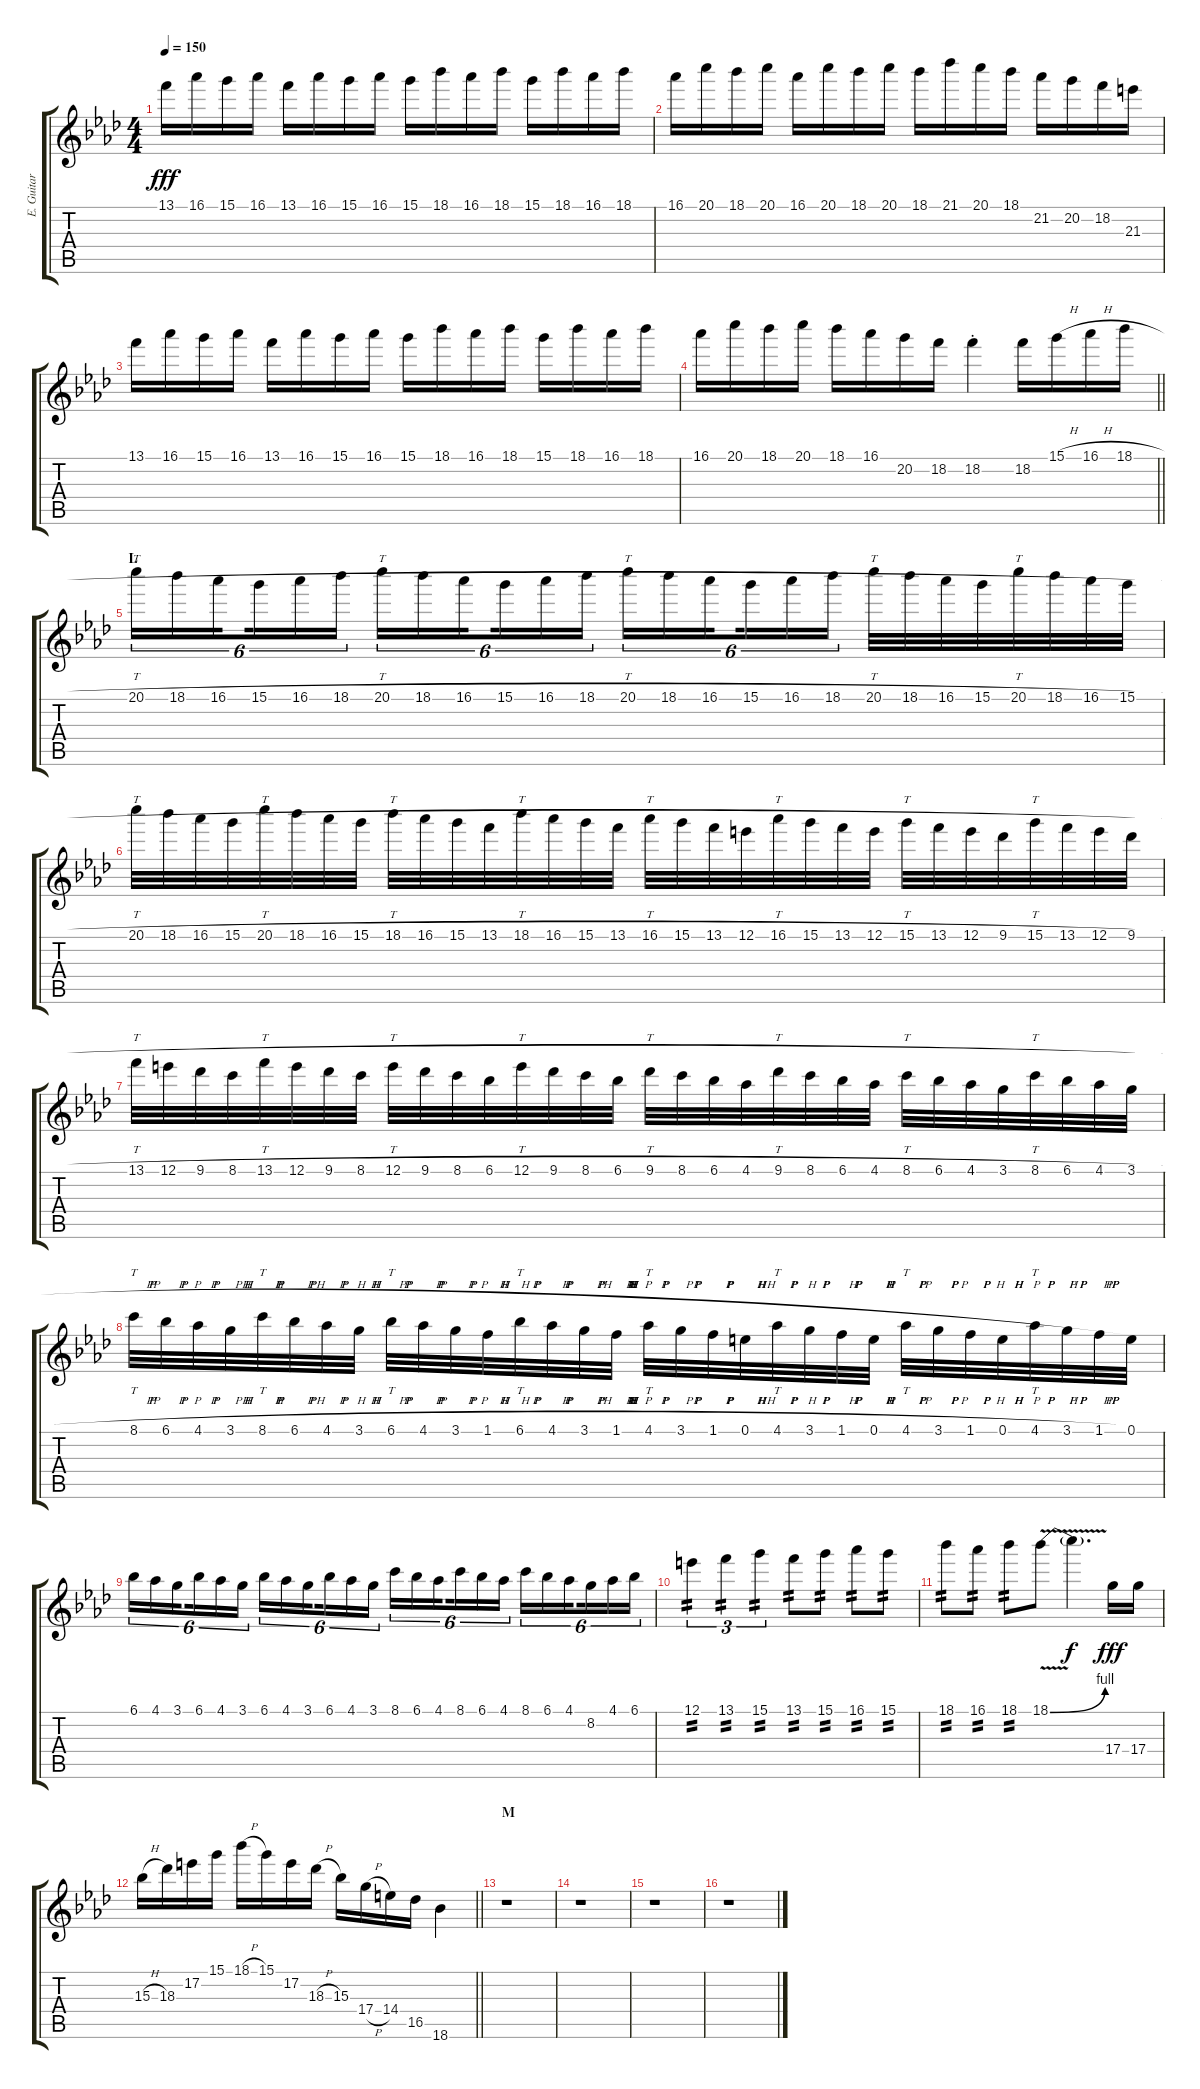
\track ("E. Guitar III" "E. Guitar ") {instrument overdrivenguitar}
\staff {score tabs}
\tuning (E4 B3 G3 D3 A2 E2) {hide}
\ts (4 4)
\tempo 150
\clef g2
\ks ab
13.1.16{dy fff} 16.1.16 15.1.16 16.1.16 13.1.16 16.1.16 15.1.16 16.1.16 15.1.16 18.1.16 16.1.16 18.1.16 15.1.16 18.1.16 16.1.16 18.1.16 |
16.1.16 20.1.16 18.1.16 20.1.16 16.1.16 20.1.16 18.1.16 20.1.16 18.1.16 21.1.16 20.1.16 18.1.16 21.2.16 20.2.16 18.2.16 21.3.16 |
13.1.16 16.1.16 15.1.16 16.1.16 13.1.16 16.1.16 15.1.16 16.1.16 15.1.16 18.1.16 16.1.16 18.1.16 15.1.16 18.1.16 16.1.16 18.1.16 |
\barLineRight lightlight
16.1.16 20.1.16 18.1.16 20.1.16 18.1.16 16.1.16 20.2.16 18.2.16 18.2{st}.4 18.2.16 15.1{h}.16 16.1{h}.16 18.1{h}.16 |
\section ("" "L")
20.1{h}.16{tt tu (6 4)} 18.1{h}.16{tu (6 4)} 16.1{h}.16{tu (6 4) beam splitsecondary} 15.1{h}.16{tu (6 4)} 16.1{h}.16{tu (6 4)} 18.1{h}.16{tu (6 4)} 20.1{h}.16{tt tu (6 4)} 18.1{h}.16{tu (6 4)} 16.1{h}.16{tu (6 4) beam splitsecondary} 15.1{h}.16{tu (6 4)} 16.1{h}.16{tu (6 4)} 18.1{h}.16{tu (6 4)} 20.1{h}.16{tt tu (6 4)} 18.1{h}.16{tu (6 4)} 16.1{h}.16{tu (6 4) beam splitsecondary} 15.1{h}.16{tu (6 4)} 16.1{h}.16{tu (6 4)} 18.1{h}.16{tu (6 4)} 20.1{h}.32{tt} 18.1{h}.32 16.1{h}.32 15.1{h}.32 20.1{h}.32{tt} 18.1{h}.32 16.1{h}.32 15.1{h}.32 |
20.1{h}.32{tt} 18.1{h}.32 16.1{h}.32 15.1{h}.32 20.1{h}.32{tt} 18.1{h}.32 16.1{h}.32 15.1{h}.32 18.1{h}.32{tt} 16.1{h}.32 15.1{h}.32 13.1{h}.32 18.1{h}.32{tt} 16.1{h}.32 15.1{h}.32 13.1{h}.32 16.1{h}.32{tt} 15.1{h}.32 13.1{h}.32 12.1{h}.32 16.1{h}.32{tt} 15.1{h}.32 13.1{h}.32 12.1{h}.32 15.1{h}.32{tt} 13.1{h}.32 12.1{h}.32 9.1{h}.32 15.1{h}.32{tt} 13.1{h}.32 12.1{h}.32 9.1{h}.32 |
13.1{h}.32{tt} 12.1{h}.32 9.1{h}.32 8.1{h}.32 13.1{h}.32{tt} 12.1{h}.32 9.1{h}.32 8.1{h}.32 12.1{h}.32{tt} 9.1{h}.32 8.1{h}.32 6.1{h}.32 12.1{h}.32{tt} 9.1{h}.32 8.1{h}.32 6.1{h}.32 9.1{h}.32{tt} 8.1{h}.32 6.1{h}.32 4.1{h}.32 9.1{h}.32{tt} 8.1{h}.32 6.1{h}.32 4.1{h}.32 8.1{h}.32{tt} 6.1{h}.32 4.1{h}.32 3.1{h}.32 8.1{h}.32{tt} 6.1{h}.32 4.1{h}.32 3.1{h}.32 |
8.1{h}.32{tt} 6.1{h}.32 4.1{h}.32 3.1{h}.32 8.1{h}.32{tt} 6.1{h}.32 4.1{h}.32 3.1{h}.32 6.1{h}.32{tt} 4.1{h}.32 3.1{h}.32 1.1{h}.32 6.1{h}.32{tt} 4.1{h}.32 3.1{h}.32 1.1{h}.32 4.1{h}.32{tt} 3.1{h}.32 1.1{h}.32 0.1{h}.32 4.1{h}.32{tt} 3.1{h}.32 1.1{h}.32 0.1{h}.32 4.1{h}.32{tt} 3.1{h}.32 1.1{h}.32 0.1{h}.32 4.1{h}.32{tt} 3.1{h}.32 1.1{h}.32 0.1.32 |
6.1.16{tu (6 4)} 4.1.16{tu (6 4)} 3.1.16{tu (6 4) beam splitsecondary} 6.1.16{tu (6 4)} 4.1.16{tu (6 4)} 3.1.16{tu (6 4)} 6.1.16{tu (6 4)} 4.1.16{tu (6 4)} 3.1.16{tu (6 4) beam splitsecondary} 6.1.16{tu (6 4)} 4.1.16{tu (6 4)} 3.1.16{tu (6 4)} 8.1.16{tu (6 4)} 6.1.16{tu (6 4)} 4.1.16{tu (6 4) beam splitsecondary} 8.1.16{tu (6 4)} 6.1.16{tu (6 4)} 4.1.16{tu (6 4)} 8.1.16{tu (6 4)} 6.1.16{tu (6 4)} 4.1.16{tu (6 4) beam splitsecondary} 8.2.16{tu (6 4)} 4.1.16{tu (6 4)} 6.1.16{tu (6 4)} |
12.1.4{tu (3 2) tp 2} 13.1.4{tu (3 2) tp 2} 15.1.4{tu (3 2) tp 2} 13.1.8{tp 2} 15.1.8{tp 2} 16.1.8{tp 2} 15.1.8{tp 2} |
18.1.8{tp 2} 16.1.8{tp 2} 18.1.8{tp 2} 18.1{be (bend 0 0 60 4) v}.8 18.1{t}.4{d dy f} 17.4.16{dy fff} 17.4.16 |
\barLineRight lightlight
15.3{h}.16 18.3.16 17.2.16 15.1.16 18.1{h}.16 15.1.16 17.2.16 18.3{h}.16 15.3.16 17.4{h}.16 14.4.16 16.5.16 18.6.4 |
\section ("" "M")
r.1 |
r.1 |
r.1 |
r.1
